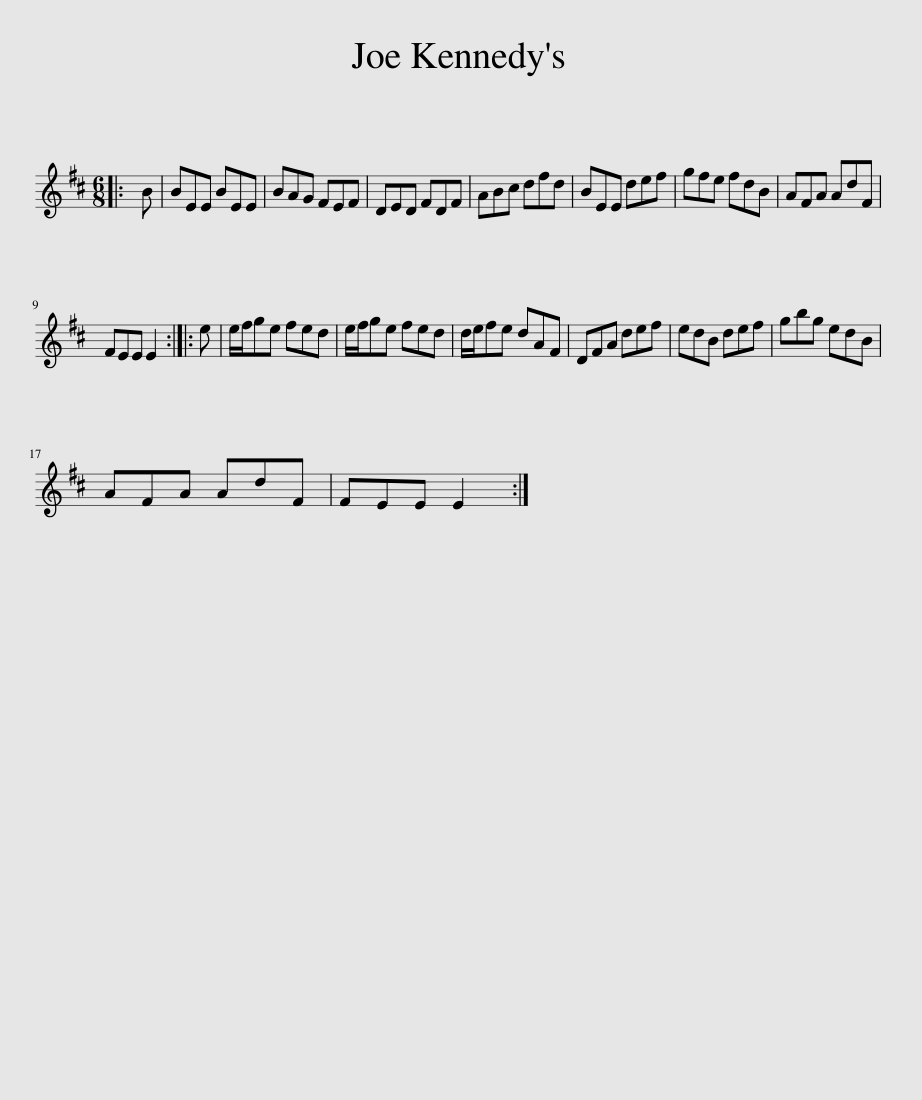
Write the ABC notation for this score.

X:1
L:1/8
M:6/8
I:linebreak $
K:D
V:1 treble
V:1
|: B | BEE BEE | BAG FEF | DED FDF | ABc dfd | %5
 BEE def | gfe fdB | AFA AdF |$ FEE E2 :: e | %10
 e/f/ge fed | e/f/ge fed | d/e/fe dAF | DFA def | edB def | %15
 gbg edB |$ AFA AdF | FEE E2 :| %18
